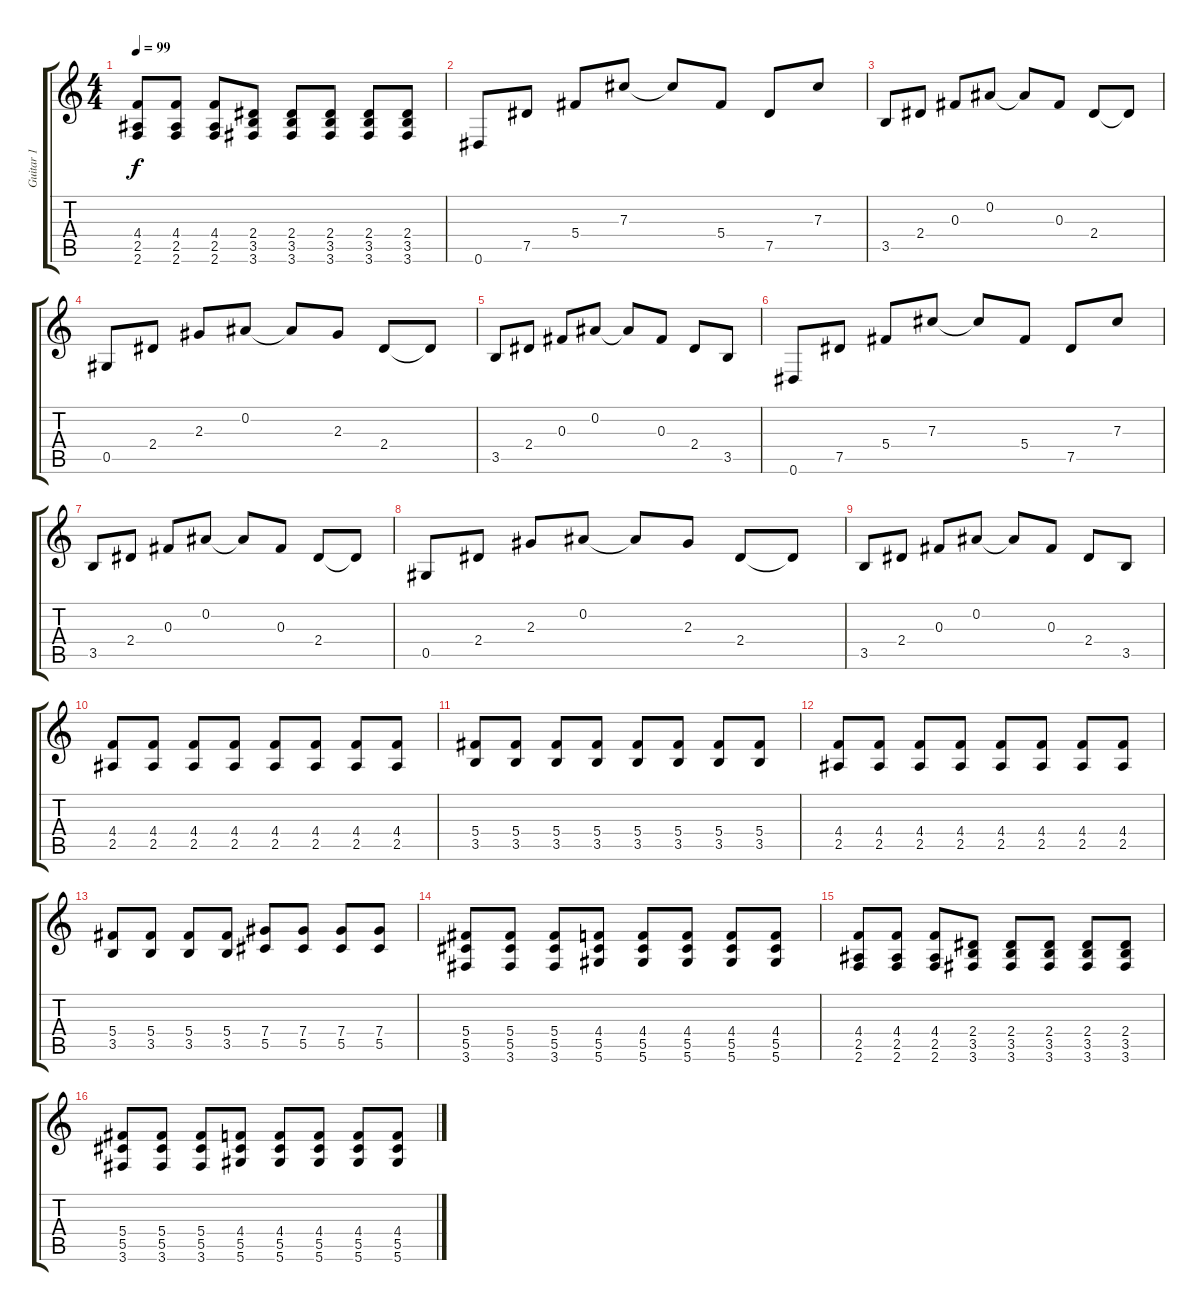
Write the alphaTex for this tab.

\track ("Guitar 1" "Guitar 1") {instrument distortionguitar}
\staff {score tabs}
\tuning (Eb4 Bb3 Gb3 Db3 Ab2 Eb2) {hide}
\ts (4 4)
\tempo 99
\clef g2
\ks c
(4.4 2.5 2.6).8{dy f} (4.4 2.5 2.6).8 (4.4 2.5 2.6).8 (2.4 3.5 3.6).8 (2.4 3.5 3.6).8 (2.4 3.5 3.6).8 (2.4 3.5 3.6).8 (2.4 3.5 3.6).8 |
0.6.8 7.5.8 5.4.8 7.3.8 7.3{t}.8 5.4.8 7.5.8 7.3.8 |
3.5.8 2.4.8 0.3.8 0.2.8 0.2{t}.8 0.3.8 2.4.8 2.4{t}.8 |
0.5.8 2.4.8 2.3.8 0.2.8 0.2{t}.8 2.3.8 2.4.8 2.4{t}.8 |
3.5.8 2.4.8 0.3.8 0.2.8 0.2{t}.8 0.3.8 2.4.8 3.5.8 |
0.6.8 7.5.8 5.4.8 7.3.8 7.3{t}.8 5.4.8 7.5.8 7.3.8 |
3.5.8 2.4.8 0.3.8 0.2.8 0.2{t}.8 0.3.8 2.4.8 2.4{t}.8 |
0.5.8 2.4.8 2.3.8 0.2.8 0.2{t}.8 2.3.8 2.4.8 2.4{t}.8 |
3.5.8 2.4.8 0.3.8 0.2.8 0.2{t}.8 0.3.8 2.4.8 3.5.8 |
(4.4 2.5).8 (4.4 2.5).8 (4.4 2.5).8 (4.4 2.5).8 (4.4 2.5).8 (4.4 2.5).8 (4.4 2.5).8 (4.4 2.5).8 |
(5.4 3.5).8 (5.4 3.5).8 (5.4 3.5).8 (5.4 3.5).8 (5.4 3.5).8 (5.4 3.5).8 (5.4 3.5).8 (5.4 3.5).8 |
(4.4 2.5).8 (4.4 2.5).8 (4.4 2.5).8 (4.4 2.5).8 (4.4 2.5).8 (4.4 2.5).8 (4.4 2.5).8 (4.4 2.5).8 |
(5.4 3.5).8 (5.4 3.5).8 (5.4 3.5).8 (5.4 3.5).8 (7.4 5.5).8 (7.4 5.5).8 (7.4 5.5).8 (7.4 5.5).8 |
(5.4 5.5 3.6).8 (5.4 5.5 3.6).8 (5.4 5.5 3.6).8 (4.4 5.5 5.6).8 (4.4 5.5 5.6).8 (4.4 5.5 5.6).8 (4.4 5.5 5.6).8 (4.4 5.5 5.6).8 |
(4.4 2.5 2.6).8 (4.4 2.5 2.6).8 (4.4 2.5 2.6).8 (2.4 3.5 3.6).8 (2.4 3.5 3.6).8 (2.4 3.5 3.6).8 (2.4 3.5 3.6).8 (2.4 3.5 3.6).8 |
(5.4 5.5 3.6).8 (5.4 5.5 3.6).8 (5.4 5.5 3.6).8 (4.4 5.5 5.6).8 (4.4 5.5 5.6).8 (4.4 5.5 5.6).8 (4.4 5.5 5.6).8 (4.4 5.5 5.6).8
